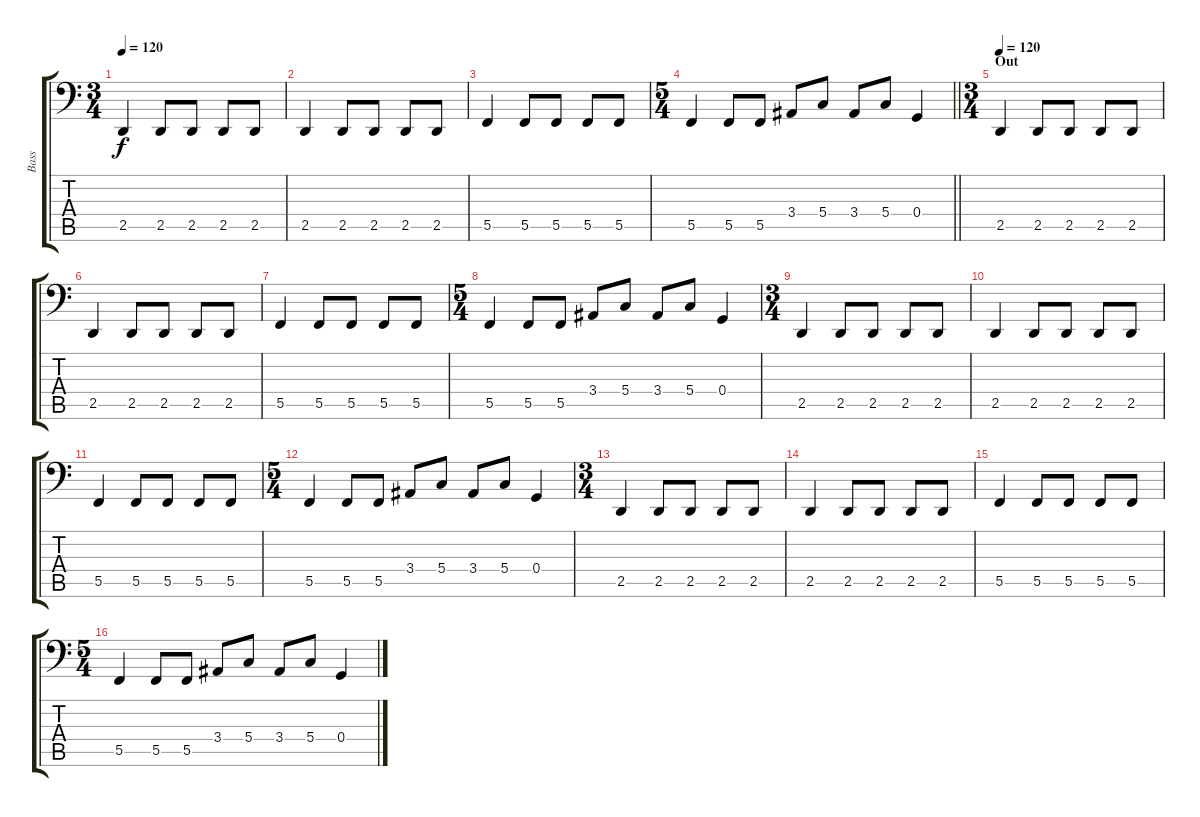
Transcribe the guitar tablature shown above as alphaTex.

\track ("Bass" "Bass") {instrument electricbasspick}
\staff {score tabs}
\tuning (Bb2 F2 C2 G1 C1 A0) {hide}
\ts (3 4)
\tempo 120
\clef f4
\ks c
2.5.4{dy f} 2.5.8 2.5.8 2.5.8 2.5.8 |
2.5.4 2.5.8 2.5.8 2.5.8 2.5.8 |
5.5.4 5.5.8 5.5.8 5.5.8 5.5.8 |
\ts (5 4)
\barLineRight lightlight
5.5.4 5.5.8 5.5.8 3.4.8 5.4.8 3.4.8 5.4.8 0.4.4 |
\ts (3 4)
\section ("" "Out")
\tempo 120
2.5.4 2.5.8 2.5.8 2.5.8 2.5.8 |
2.5.4 2.5.8 2.5.8 2.5.8 2.5.8 |
5.5.4 5.5.8 5.5.8 5.5.8 5.5.8 |
\ts (5 4)
5.5.4 5.5.8 5.5.8 3.4.8 5.4.8 3.4.8 5.4.8 0.4.4 |
\ts (3 4)
2.5.4 2.5.8 2.5.8 2.5.8 2.5.8 |
2.5.4 2.5.8 2.5.8 2.5.8 2.5.8 |
5.5.4 5.5.8 5.5.8 5.5.8 5.5.8 |
\ts (5 4)
5.5.4 5.5.8 5.5.8 3.4.8 5.4.8 3.4.8 5.4.8 0.4.4 |
\ts (3 4)
2.5.4 2.5.8 2.5.8 2.5.8 2.5.8 |
2.5.4 2.5.8 2.5.8 2.5.8 2.5.8 |
5.5.4 5.5.8 5.5.8 5.5.8 5.5.8 |
\ts (5 4)
5.5.4 5.5.8 5.5.8 3.4.8 5.4.8 3.4.8 5.4.8 0.4.4
